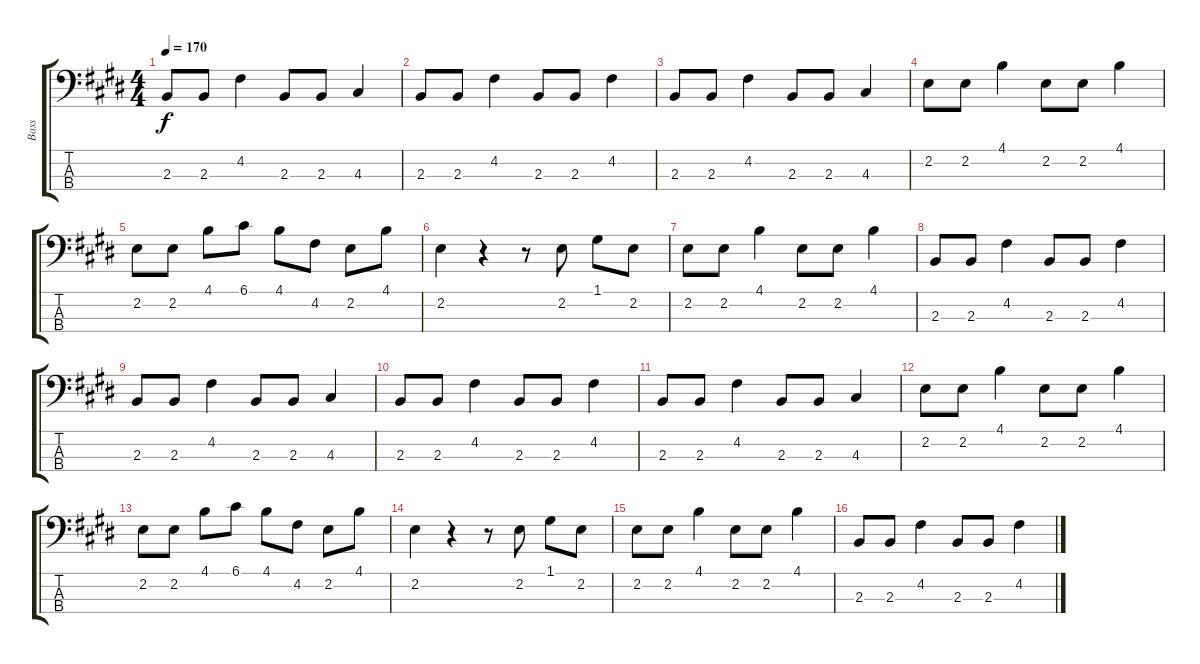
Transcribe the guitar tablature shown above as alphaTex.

\track ("Bass" "Bass") {instrument electricbassfinger}
\staff {score tabs}
\tuning (G2 D2 A1 E1) {hide}
\ts (4 4)
\tempo 170
\clef f4
\ks e
2.3.8{dy f} 2.3.8 4.2.4 2.3.8 2.3.8 4.3.4 |
2.3.8 2.3.8 4.2.4 2.3.8 2.3.8 4.2.4 |
2.3.8 2.3.8 4.2.4 2.3.8 2.3.8 4.3.4 |
2.2.8 2.2.8 4.1.4 2.2.8 2.2.8 4.1.4 |
2.2.8 2.2.8 4.1.8 6.1.8 4.1.8 4.2.8 2.2.8 4.1.8 |
2.2.4 r.4 r.8 2.2.8 1.1.8 2.2.8 |
2.2.8 2.2.8 4.1.4 2.2.8 2.2.8 4.1.4 |
2.3.8 2.3.8 4.2.4 2.3.8 2.3.8 4.2.4 |
2.3.8 2.3.8 4.2.4 2.3.8 2.3.8 4.3.4 |
2.3.8 2.3.8 4.2.4 2.3.8 2.3.8 4.2.4 |
2.3.8 2.3.8 4.2.4 2.3.8 2.3.8 4.3.4 |
2.2.8 2.2.8 4.1.4 2.2.8 2.2.8 4.1.4 |
2.2.8 2.2.8 4.1.8 6.1.8 4.1.8 4.2.8 2.2.8 4.1.8 |
2.2.4 r.4 r.8 2.2.8 1.1.8 2.2.8 |
2.2.8 2.2.8 4.1.4 2.2.8 2.2.8 4.1.4 |
2.3.8 2.3.8 4.2.4 2.3.8 2.3.8 4.2.4
